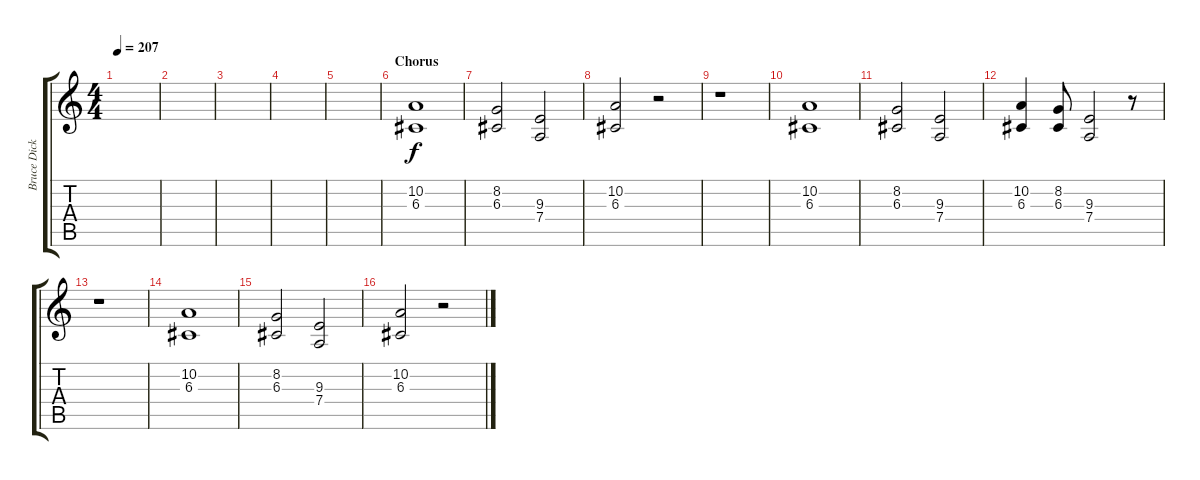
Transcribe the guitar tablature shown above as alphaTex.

\track ("Bruce Dickinson" "Bruce Dick") {instrument choiraahs}
\staff {score tabs}
\tuning (E4 B3 G3 D3 A2 E2) {hide}
\ts (4 4)
\tempo 207
\clef g2
\ks c
|
|
|
|
|
\section ("" "Chorus")
(10.2 6.3).1 |
(8.2 6.3).2 (9.3 7.4).2 |
(10.2 6.3).2 r.2 |
r.1 |
(10.2 6.3).1 |
(8.2 6.3).2 (9.3 7.4).2 |
(10.2 6.3).4 (8.2 6.3).8 (9.3 7.4).2 r.8 |
r.1 |
(10.2 6.3).1 |
(8.2 6.3).2 (9.3 7.4).2 |
(10.2 6.3).2 r.2
